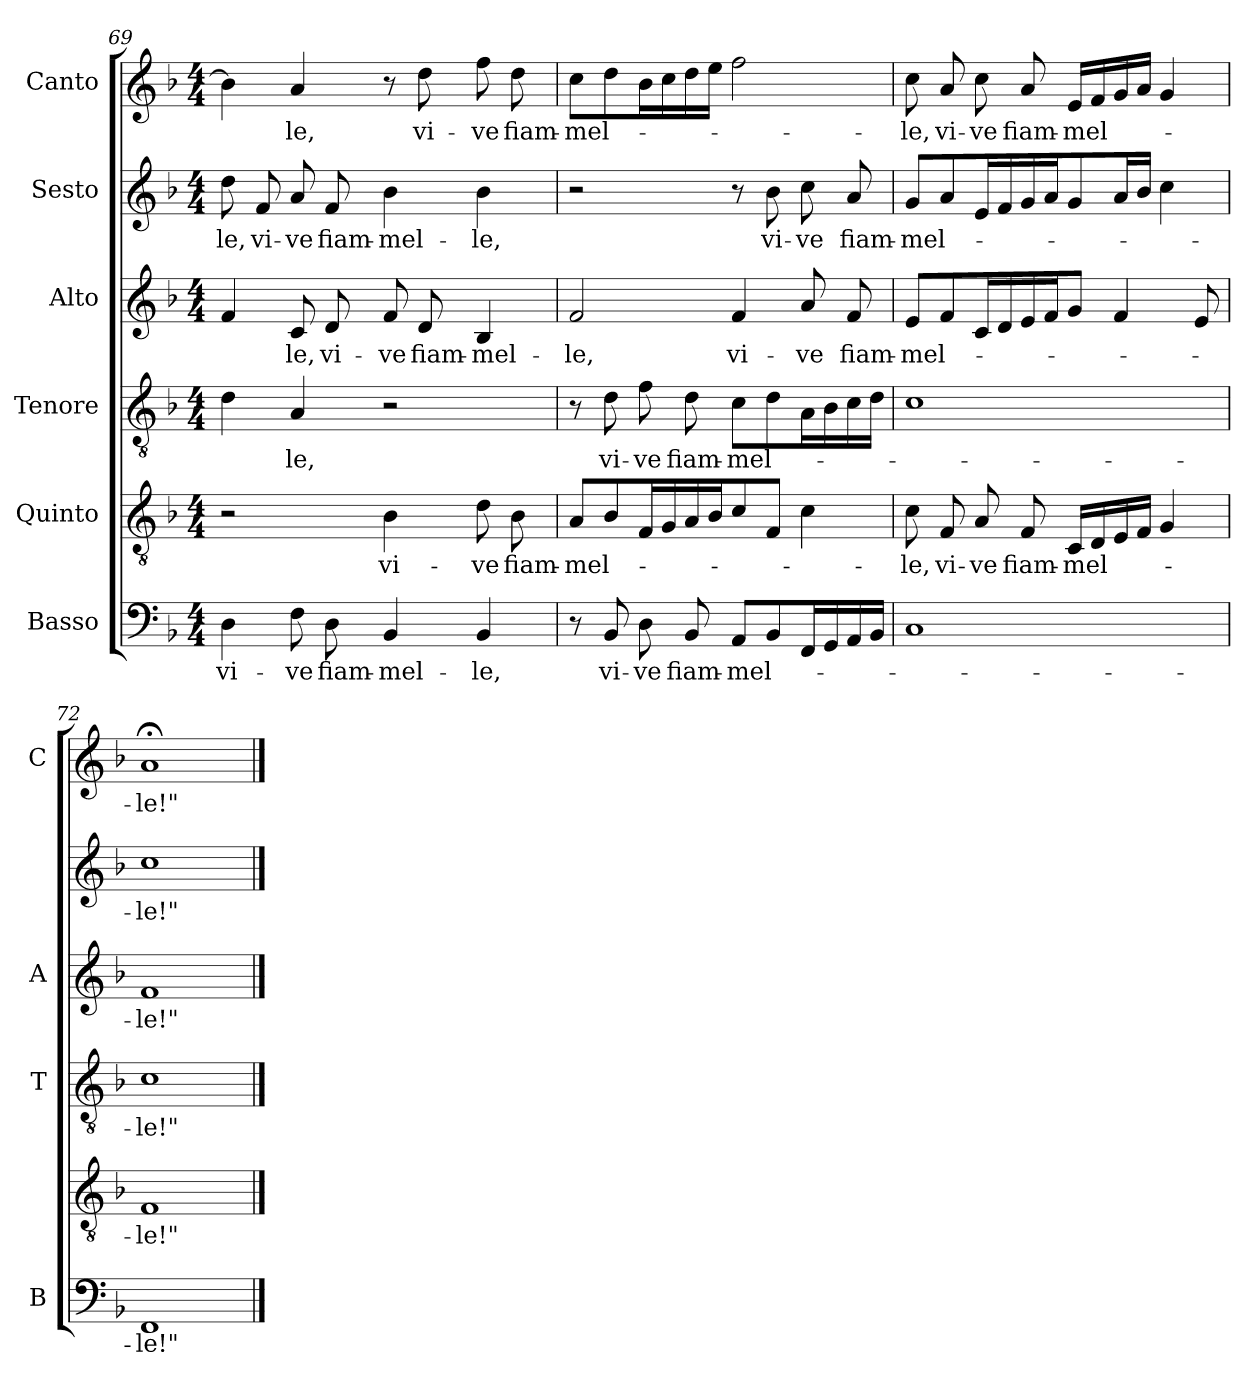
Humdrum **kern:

**kern	**text	**kern	**text	**kern	**text	**kern	**text	**kern	**text	**kern	**text
*part6	*part6	*part5	*part5	*part4	*part4	*part3	*part3	*part2	*part2	*part1	*part1
*staff6	*staff6	*staff5	*staff5	*staff4	*staff4	*staff3	*staff3	*staff2	*staff2	*staff1	*staff1
*I"Basso	*	*I"Quinto	*	*I"Tenore	*	*I"Alto	*	*I"Sesto	*	*I"Canto	*
*I'B	*	*	*	*I'T	*	*I'A	*	*	*	*I'C	*
*clefF4	*	*clefGv2	*	*clefGv2	*	*clefG2	*	*clefG2	*	*clefG2	*
*k[b-]	*	*k[b-]	*	*k[b-]	*	*k[b-]	*	*k[b-]	*	*k[b-]	*
*F:	*	*F:	*	*F:	*	*F:	*	*F:	*	*F:	*
*M4/4	*	*M4/4	*	*M4/4	*	*M4/4	*	*M4/4	*	*M4/4	*
=69	=69	=69	=69	=69	=69	=69	=69	=69	=69	=69	=69
!	!LO:LY:b	!	!	!	!	!	!	!	!LO:LY:b	!	!
4D\	vi-	2r	.	4d\	.	4f/	.	8dd\	-le,	4b-\]	.
!	!	!	!	!	!	!	!	!	!LO:LY:b	!	!
.	.	.	.	.	.	.	.	8f/	vi-	.	.
!	!LO:LY:b	!	!	!	!LO:LY:b	!	!LO:LY:b	!	!LO:LY:b	!	!LO:LY:b
8F\	-ve	.	.	4A/	-le,	8c/	-le,	8a/	-ve	4a/	-le,
!	!LO:LY:b	!	!	!	!	!	!LO:LY:b	!	!LO:LY:b	!	!
8D\	fiam-	.	.	.	.	8d/	vi-	8f/	fiam-	.	.
!	!LO:LY:b	!	!LO:LY:b	!	!	!	!LO:LY:b	!	!LO:LY:b	!	!
4BB-/	-mel-	4B-\	vi-	2r	.	8f/	-ve	4b-\	-mel-	8r	.
!	!	!	!	!	!	!	!LO:LY:b	!	!	!	!LO:LY:b
.	.	.	.	.	.	8d/	fiam-	.	.	8dd\	vi-
!	!LO:LY:b	!	!LO:LY:b	!	!	!	!LO:LY:b	!	!LO:LY:b	!	!LO:LY:b
4BB-/	-le,	8d\	-ve	.	.	4B-/	-mel-	4b-\	-le,	8ff\	-ve
!	!	!	!LO:LY:b	!	!	!	!	!	!	!	!LO:LY:b
.	.	8B-\	fiam-	.	.	.	.	.	.	8dd\	fiam-
=70	=70	=70	=70	=70	=70	=70	=70	=70	=70	=70	=70
!	!	!	!LO:LY:b	!	!	!	!LO:LY:b	!	!	!	!LO:LY:b
8r	.	8A/L	-mel-	8r	.	2f/	-le,	2r	.	8cc\L	-mel-
!	!LO:LY:b	!	!	!	!LO:LY:b	!	!	!	!	!	!
8BB-/	vi-	8B-/	.	8d\	vi-	.	.	.	.	8dd\	.
!	!LO:LY:b	!	!	!	!LO:LY:b	!	!	!	!	!	!
8D\	-ve	16F/L	.	8f\	-ve	.	.	.	.	16b-\L	.
.	.	16G/	.	.	.	.	.	.	.	16cc\	.
!	!LO:LY:b	!	!	!	!LO:LY:b	!	!	!	!	!	!
8BB-/	fiam-	16A/	.	8d\	fiam-	.	.	.	.	16dd\	.
.	.	16B-/J	.	.	.	.	.	.	.	16ee\JJ	.
!	!LO:LY:b	!	!	!	!LO:LY:b	!	!LO:LY:b	!	!	!	!
8AA/L	-mel-	8c/	.	8c\L	-mel-	4f/	vi-	8r	.	2ff\	.
!	!	!	!	!	!	!	!	!	!LO:LY:b	!	!
8BB-/	.	8F/J	.	8d\	.	.	.	8b-\	vi-	.	.
!	!	!	!	!	!	!	!LO:LY:b	!	!LO:LY:b	!	!
16FF/L	.	4c\	.	16A\L	.	8a/	-ve	8cc\	-ve	.	.
16GG/	.	.	.	16B-\	.	.	.	.	.	.	.
!	!	!	!	!	!	!	!LO:LY:b	!	!LO:LY:b	!	!
16AA/	.	.	.	16c\	.	8f/	fiam-	8a/	fiam-	.	.
16BB-/JJ	.	.	.	16d\JJ	.	.	.	.	.	.	.
=71	=71	=71	=71	=71	=71	=71	=71	=71	=71	=71	=71
!	!	!	!LO:LY:b	!	!	!	!LO:LY:b	!	!LO:LY:b	!	!LO:LY:b
1C	.	8c\	-le,	1c	.	8e/L	-mel-	8g/L	-mel-	8cc\	-le,
!	!	!	!LO:LY:b	!	!	!	!	!	!	!	!LO:LY:b
.	.	8F/	vi-	.	.	8f/	.	8a/	.	8a/	vi-
!	!	!	!LO:LY:b	!	!	!	!	!	!	!	!LO:LY:b
.	.	8A/	-ve	.	.	16c/L	.	16e/L	.	8cc\	-ve
.	.	.	.	.	.	16d/	.	16f/	.	.	.
!	!	!	!LO:LY:b	!	!	!	!	!	!	!	!LO:LY:b
.	.	8F/	fiam-	.	.	16e/	.	16g/	.	8a/	fiam-
.	.	.	.	.	.	16f/J	.	16a/J	.	.	.
!	!	!	!LO:LY:b	!	!	!	!	!	!	!	!LO:LY:b
.	.	16C/LL	-mel-	.	.	8g/J	.	8g/	.	16e/LL	-mel-
.	.	16D/	.	.	.	.	.	.	.	16f/	.
.	.	16E/	.	.	.	4f/	.	16a/L	.	16g/	.
.	.	16F/JJ	.	.	.	.	.	16b-/JJ	.	16a/JJ	.
.	.	4G/	.	.	.	.	.	4cc\	.	4g/	.
.	.	.	.	.	.	8e/	.	.	.	.	.
=72	=72	=72	=72	=72	=72	=72	=72	=72	=72	=72	=72
!	!LO:LY:b	!	!LO:LY:b	!	!LO:LY:b	!	!LO:LY:b	!	!LO:LY:b	!	!LO:LY:b
1FF	-le!"	1F	-le!"	1c	-le!"	1f	-le!"	1cc	-le!"	1a;<	-le!"
==	==	==	==	==	==	==	==	==	==	==	==
*-	*-	*-	*-	*-	*-	*-	*-	*-	*-	*-	*-
